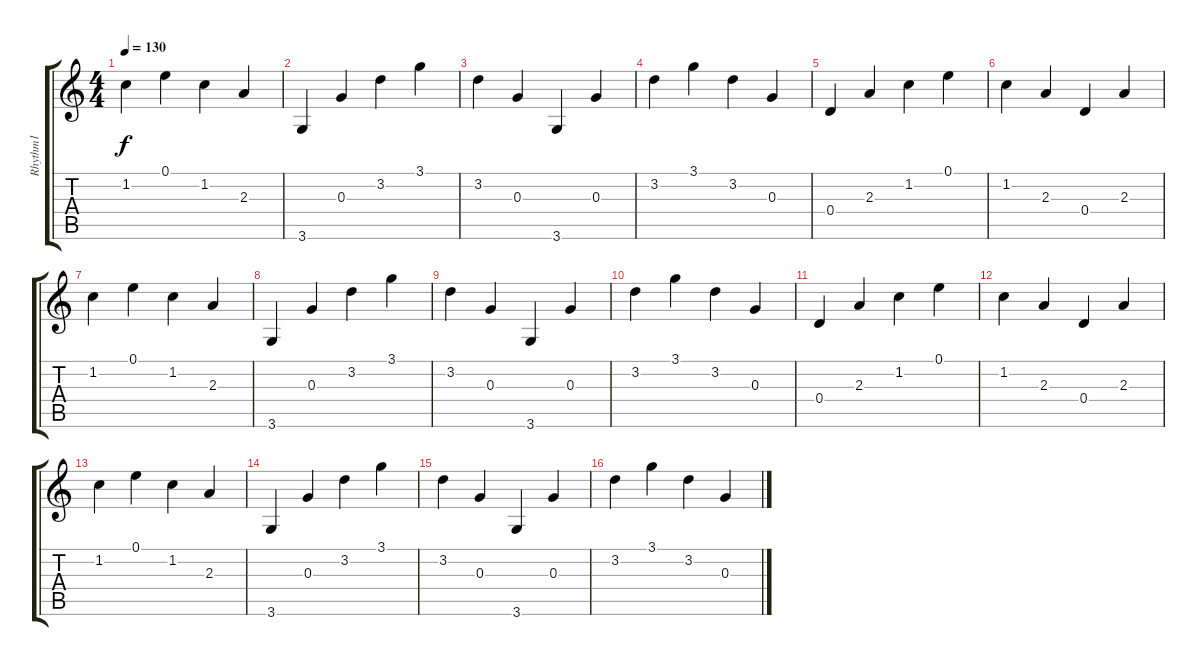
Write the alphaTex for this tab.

\track ("Rhythm1" "Rhythm1") {instrument acousticguitarnylon}
\staff {score tabs}
\tuning (E4 B3 G3 D3 A2 E2) {hide}
\ts (4 4)
\tempo 130
\clef g2
\ks c
1.2.4{dy f} 0.1.4 1.2.4 2.3.4 |
3.6.4 0.3.4 3.2.4 3.1.4 |
3.2.4 0.3.4 3.6.4 0.3.4 |
3.2.4 3.1.4 3.2.4 0.3.4 |
0.4.4 2.3.4 1.2.4 0.1.4 |
1.2.4 2.3.4 0.4.4 2.3.4 |
1.2.4 0.1.4 1.2.4 2.3.4 |
3.6.4 0.3.4 3.2.4 3.1.4 |
3.2.4 0.3.4 3.6.4 0.3.4 |
3.2.4 3.1.4 3.2.4 0.3.4 |
0.4.4 2.3.4 1.2.4 0.1.4 |
1.2.4 2.3.4 0.4.4 2.3.4 |
1.2.4 0.1.4 1.2.4 2.3.4 |
3.6.4 0.3.4 3.2.4 3.1.4 |
3.2.4 0.3.4 3.6.4 0.3.4 |
3.2.4 3.1.4 3.2.4 0.3.4
